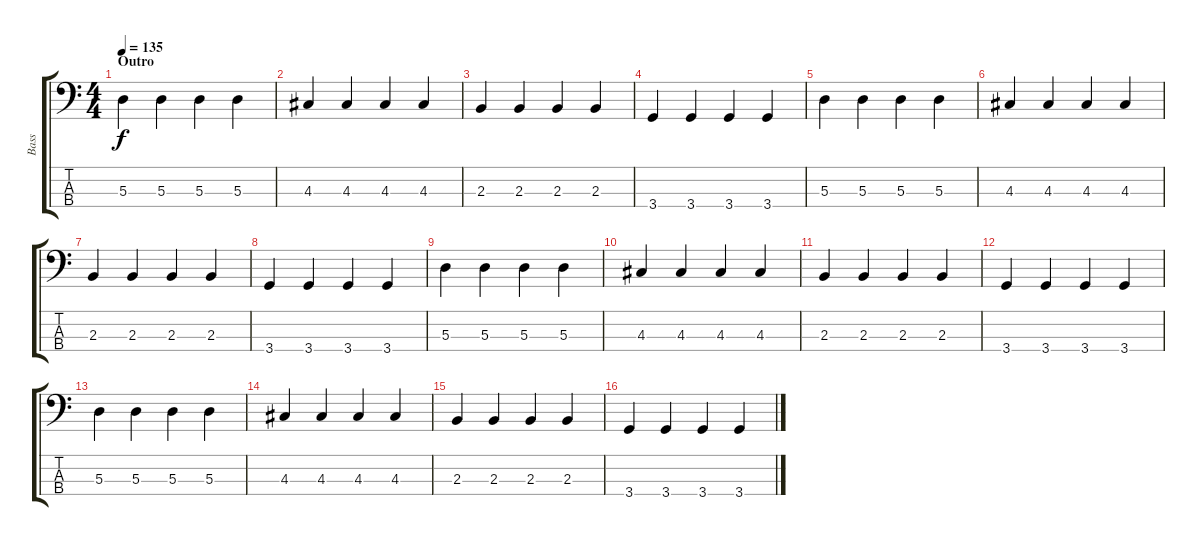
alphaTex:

\track ("Bass" "Bass") {instrument electricbassfinger}
\staff {score tabs}
\tuning (G2 D2 A1 E1) {hide}
\ts (4 4)
\section ("" "Outro")
\tempo 135
\clef f4
\ks c
5.3.4{dy f} 5.3.4 5.3.4 5.3.4 |
4.3.4 4.3.4 4.3.4 4.3.4 |
2.3.4 2.3.4 2.3.4 2.3.4 |
3.4.4 3.4.4 3.4.4 3.4.4 |
5.3.4 5.3.4 5.3.4 5.3.4 |
4.3.4 4.3.4 4.3.4 4.3.4 |
2.3.4 2.3.4 2.3.4 2.3.4 |
3.4.4 3.4.4 3.4.4 3.4.4 |
5.3.4 5.3.4 5.3.4 5.3.4 |
4.3.4 4.3.4 4.3.4 4.3.4 |
2.3.4 2.3.4 2.3.4 2.3.4 |
3.4.4 3.4.4 3.4.4 3.4.4 |
5.3.4 5.3.4 5.3.4 5.3.4 |
4.3.4 4.3.4 4.3.4 4.3.4 |
2.3.4 2.3.4 2.3.4 2.3.4 |
3.4.4 3.4.4 3.4.4 3.4.4
